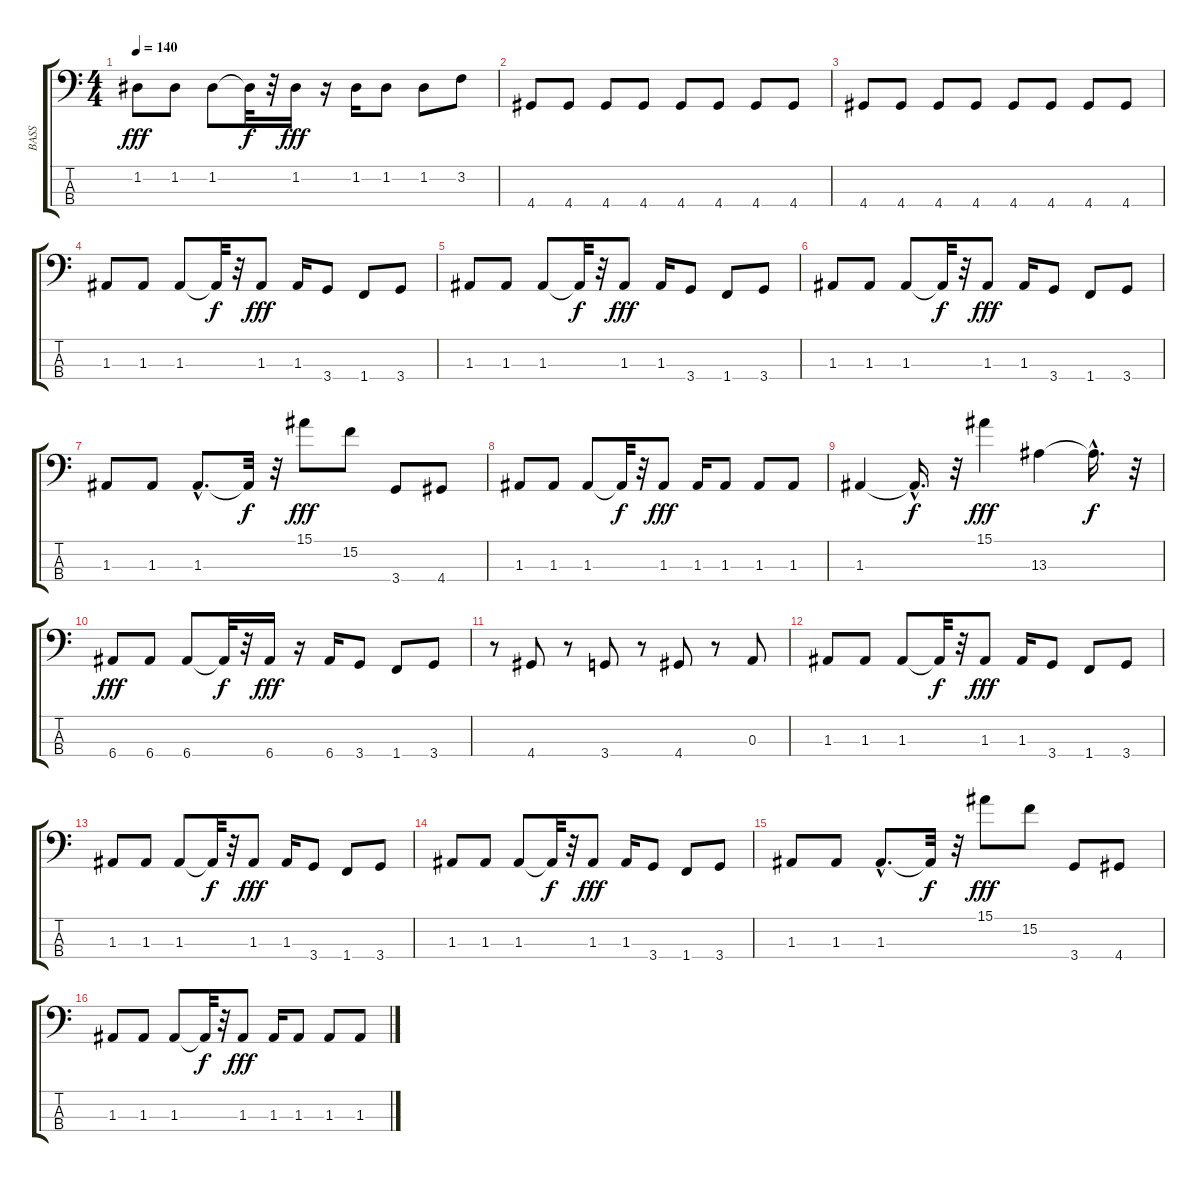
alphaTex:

\track ("BASS" "BASS") {instrument electricbassfinger}
\staff {score tabs}
\tuning (G2 D2 A1 E1) {hide}
\ts (4 4)
\tempo 140
\clef f4
\ks c
1.2.8{dy fff} 1.2.8 1.2.8 1.2{t}.32{dy f} r.32 1.2.16{dy fff} r.16 1.2.16 1.2.8 1.2.8 3.2.8 |
4.4.8 4.4.8 4.4.8 4.4.8 4.4.8 4.4.8 4.4.8 4.4.8 |
4.4.8 4.4.8 4.4.8 4.4.8 4.4.8 4.4.8 4.4.8 4.4.8 |
1.3.8 1.3.8 1.3.8 1.3{t}.32{dy f} r.32 1.3.8{dy fff} 1.3.16 3.4.8 1.4.8 3.4.8 |
1.3.8 1.3.8 1.3.8 1.3{t}.32{dy f} r.32 1.3.8{dy fff} 1.3.16 3.4.8 1.4.8 3.4.8 |
1.3.8 1.3.8 1.3.8 1.3{t}.32{dy f} r.32 1.3.8{dy fff} 1.3.16 3.4.8 1.4.8 3.4.8 |
1.3.8 1.3.8 1.3{hac}.8{d} 1.3{t}.32{dy f} r.32 15.1.8{dy fff} 15.2.8 3.4.8 4.4.8 |
1.3.8 1.3.8 1.3.8 1.3{t}.32{dy f} r.32 1.3.8{dy fff} 1.3.16 1.3.8 1.3.8 1.3.8 |
1.3.4 1.3{hac t}.16{d dy f} r.32 15.1.4{dy fff} 13.3.4 13.3{hac t}.16{d dy f} r.32 |
6.4.8{dy fff} 6.4.8 6.4.8 6.4{t}.32{dy f} r.32 6.4.16{dy fff} r.16 6.4.16 3.4.8 1.4.8 3.4.8 |
r.8 4.4.8 r.8 3.4.8 r.8 4.4.8 r.8 0.3.8 |
1.3.8 1.3.8 1.3.8 1.3{t}.32{dy f} r.32 1.3.8{dy fff} 1.3.16 3.4.8 1.4.8 3.4.8 |
1.3.8 1.3.8 1.3.8 1.3{t}.32{dy f} r.32 1.3.8{dy fff} 1.3.16 3.4.8 1.4.8 3.4.8 |
1.3.8 1.3.8 1.3.8 1.3{t}.32{dy f} r.32 1.3.8{dy fff} 1.3.16 3.4.8 1.4.8 3.4.8 |
1.3.8 1.3.8 1.3{hac}.8{d} 1.3{t}.32{dy f} r.32 15.1.8{dy fff} 15.2.8 3.4.8 4.4.8 |
1.3.8 1.3.8 1.3.8 1.3{t}.32{dy f} r.32 1.3.8{dy fff} 1.3.16 1.3.8 1.3.8 1.3.8
